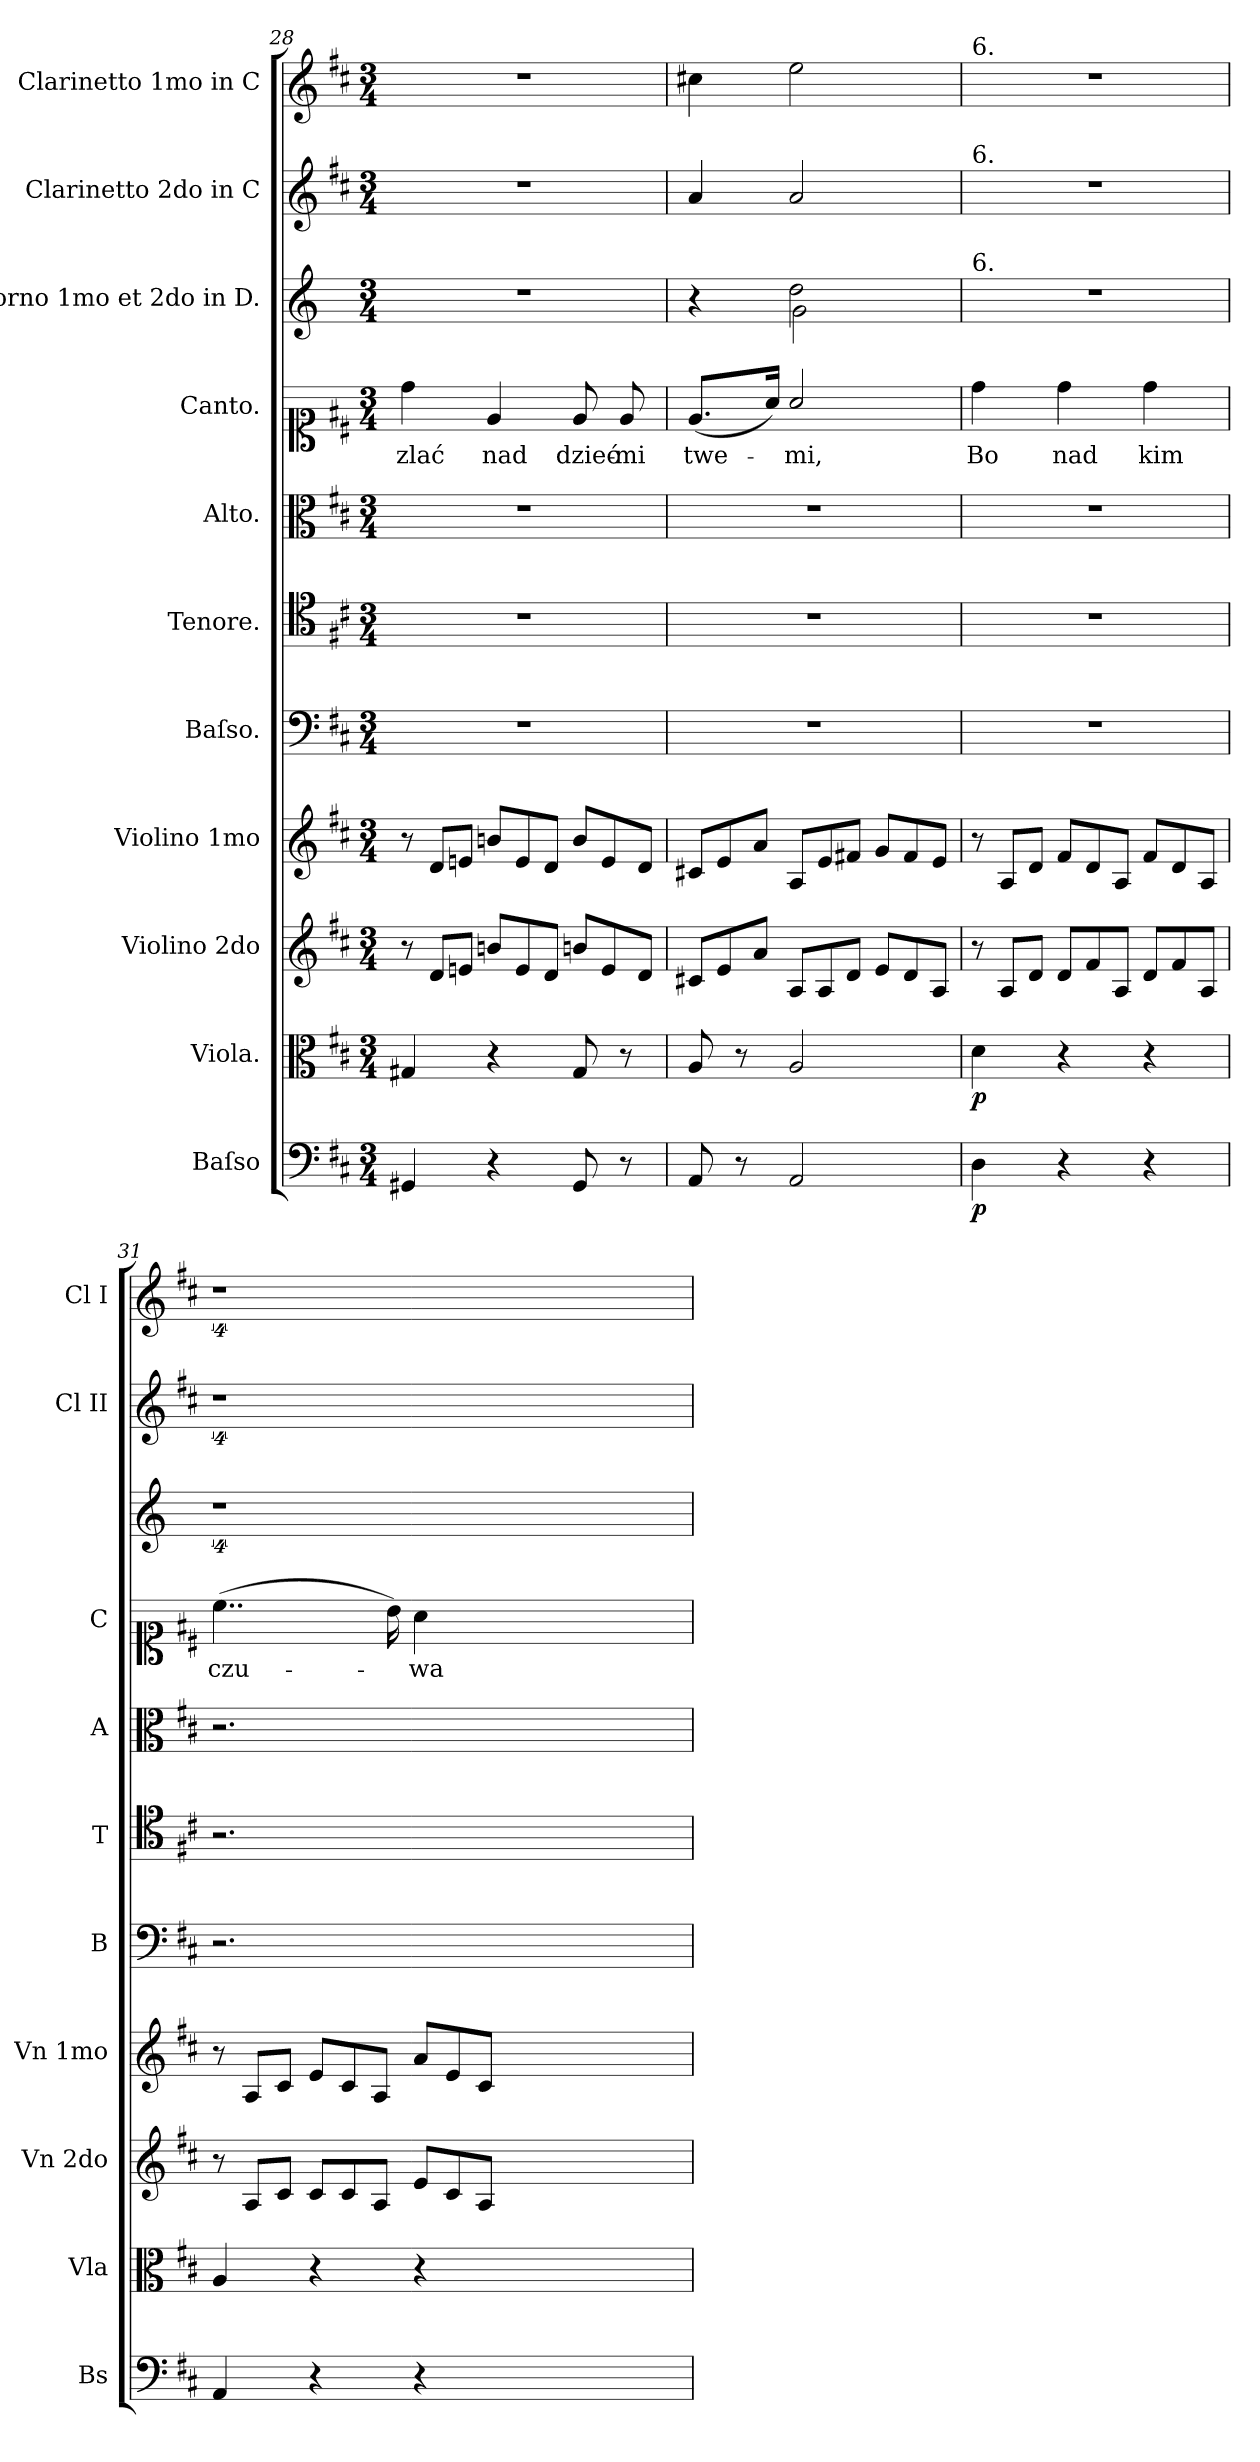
**kern	**dynam	**kern	**dynam	**kern	**kern	**kern	**kern	**kern	**kern	**text	**kern	**kern	**kern
*part11	*part11	*part10	*part10	*part9	*part8	*part7	*part6	*part5	*part4	*part4	*part3	*part2	*part1
*staff11	*staff11	*staff10	*staff10	*staff9	*staff8	*staff7	*staff6	*staff5	*staff4	*staff4	*staff3	*staff2	*staff1
*I"Baſso	*	*I"Viola.	*	*I"Violino 2do	*I"Violino 1mo	*I"Baſso.	*I"Tenore.	*I"Alto.	*I"Canto.	*	*I"Corno 1mo et 2do in D.	*I"Clarinetto 2do in C	*I"Clarinetto 1mo in C
*I'Bs	*	*I'Vla	*	*I'Vn 2do	*I'Vn 1mo	*I'B	*I'T	*I'A	*I'C	*	*	*I'Cl II	*I'Cl I
*clefF4	*	*clefC3	*	*clefG2	*clefG2	*clefF4	*clefC4	*clefC3	*clefC1	*	*clefG2	*clefG2	*clefG2
*	*	*	*	*	*	*	*	*	*	*	*ITrd-1c-2	*	*
*k[f#c#]	*	*k[f#c#]	*	*k[f#c#]	*k[f#c#]	*k[f#c#]	*k[f#c#]	*k[f#c#]	*k[f#c#]	*	*k[f#c#]	*k[f#c#]	*k[f#c#]
*D:	*	*D:	*	*D:	*D:	*D:	*D:	*D:	*D:	*	*	*D:	*D:
*M3/4	*	*M3/4	*	*M3/4	*M3/4	*M3/4	*M3/4	*M3/4	*M3/4	*	*M3/4	*M3/4	*M3/4
*	*	*	*	*Xtuplet	*Xtuplet	*	*	*	*	*	*	*	*
=28	=28	=28	=28	=28	=28	=28	=28	=28	=28	=28	=28	=28	=28
4GG#X/	.	4G#X/	.	12r	12r	2.r	2.r	2.r	4dd\	zlać	2.r	2.r	2.r
.	.	.	.	12d/L	12d/L	.	.	.	.	.	.	.	.
.	.	.	.	12en/J	12en/J	.	.	.	.	.	.	.	.
4r	.	4r	.	12bn\L	12bn\L	.	.	.	4e/	nad	.	.	.
.	.	.	.	12e/	12e/	.	.	.	.	.	.	.	.
.	.	.	.	12d/J	12d/J	.	.	.	.	.	.	.	.
8GG#/	.	8G#/	.	12bn\L	12b\L	.	.	.	8e/	dzieć-	.	.	.
.	.	.	.	12e/	12e/	.	.	.	.	.	.	.	.
8r	.	8r	.	.	.	.	.	.	8e/	-mi	.	.	.
.	.	.	.	12d/J	12d/J	.	.	.	.	.	.	.	.
=29	=29	=29	=29	=29	=29	=29	=29	=29	=29	=29	=29	=29	=29
*	*	*	*	*	*	*	*	*	*	*	*^	*	*
8AA/	.	8A/	.	12c#X/L	12c#X/L	2.r	2.r	2.r	(<8.e/L	twe-	4r	4ryy	4a/	4cc#X\
.	.	.	.	12e/	12e/	.	.	.	.	.	.	.	.	.
8r	.	8r	.	.	.	.	.	.	.	.	.	.	.	.
.	.	.	.	12a/J	12a/J	.	.	.	.	.	.	.	.	.
.	.	.	.	.	.	.	.	.	16a/Jk)	.	.	.	.	.
2AA/	.	2A/	.	12A/L	12A/L	.	.	.	2a/	-mi,	2ee\	2a\	2a/	2ee\
.	.	.	.	12A/	12e/	.	.	.	.	.	.	.	.	.
.	.	.	.	12d/J	12f#X/J	.	.	.	.	.	.	.	.	.
.	.	.	.	12e/L	12g/L	.	.	.	.	.	.	.	.	.
.	.	.	.	12d/	12f#/	.	.	.	.	.	.	.	.	.
.	.	.	.	12A/J	12e/J	.	.	.	.	.	.	.	.	.
*	*	*	*	*	*	*	*	*	*	*	*v	*v	*	*
=30	=30	=30	=30	=30	=30	=30	=30	=30	=30	=30	=30	=30	=30
!	!	!	!	!	!	!	!	!	!	!	!	!	!LO:TX:a:t=6.
!	!	!	!	!	!	!	!	!	!	!	!	!LO:TX:a:t=6.	!
!	!	!	!	!	!	!	!	!	!	!	!LO:TX:a:t=6.	!	!
!	!LO:DY:b	!	!LO:DY:b	!	!	!	!	!	!	!	!	!	!
4D\	p	4d\	p	12r	12r	2.r	2.r	2.r	4dd\	Bo	2.r	2.r	2.r
.	.	.	.	12A/L	12A/L	.	.	.	.	.	.	.	.
.	.	.	.	12d/J	12d/J	.	.	.	.	.	.	.	.
4r	.	4r	.	12d/L	12f#/L	.	.	.	4dd\	nad	.	.	.
.	.	.	.	12f#/	12d/	.	.	.	.	.	.	.	.
.	.	.	.	12A/J	12A/J	.	.	.	.	.	.	.	.
4r	.	4r	.	12d/L	12f#/L	.	.	.	4dd\	kim	.	.	.
.	.	.	.	12f#/	12d/	.	.	.	.	.	.	.	.
.	.	.	.	12A/J	12A/J	.	.	.	.	.	.	.	.
=31	=31	=31	=31	=31	=31	=31	=31	=31	=31	=31	=31	=31	=31
4AA/	.	4A/	.	12r	12r	2.r	2.r	2.r	(>4..cc#\	czu-	4%9r	4%9r	4%9r
.	.	.	.	12A/L	12A/L	.	.	.	.	.	.	.	.
.	.	.	.	12c#/J	12c#/J	.	.	.	.	.	.	.	.
4r	.	4r	.	12c#/L	12e/L	.	.	.	.	.	.	.	.
.	.	.	.	12c#/	12c#/	.	.	.	.	.	.	.	.
.	.	.	.	12A/J	12A/J	.	.	.	.	.	.	.	.
.	.	.	.	.	.	.	.	.	16b\)	.	.	.	.
4r	.	4r	.	12e/L	12a/L	.	.	.	4a\	-wa	.	.	.
.	.	.	.	12c#/	12e/	.	.	.	.	.	.	.	.
.	.	.	.	12A/J	12c#/J	.	.	.	.	.	.	.	.
1.ryy	.	1.ryy	.	1.ryy	1.ryy	1.ryy	1.ryy	1.ryy	1.ryy	.	.	.	.
=	=	=	=	=	=	=	=	=	=	=	=	=	=
*-	*-	*-	*-	*-	*-	*-	*-	*-	*-	*-	*-	*-	*-
